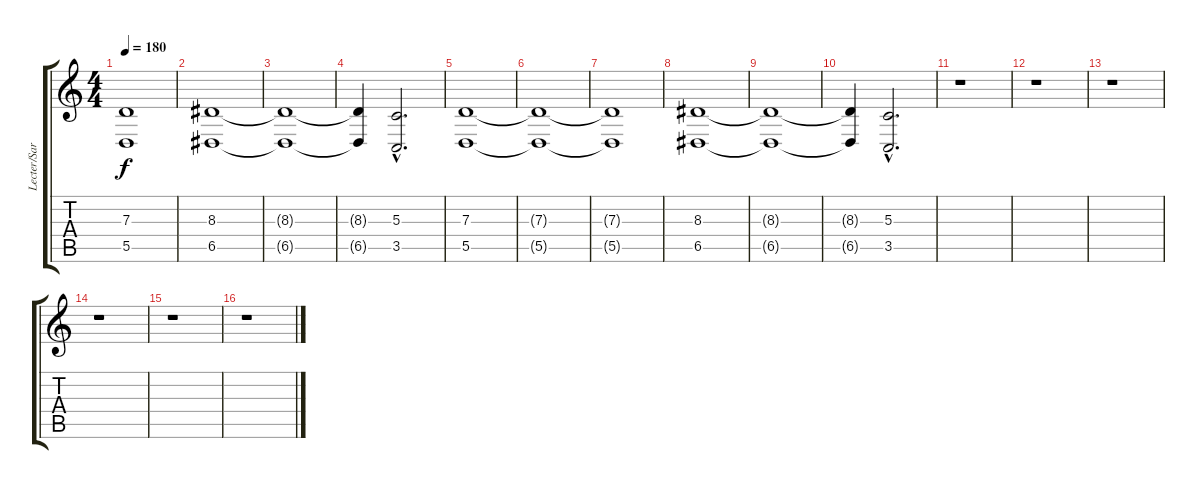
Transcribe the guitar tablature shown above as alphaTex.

\track ("Lecter/Sarah (Keyb/Choir)" "Lecter/Sar") {instrument pad4choir}
\staff {score tabs}
\tuning (E4 B3 G3 D3 A2 D2) {hide}
\ts (4 4)
\tempo 180
\clef g2
\ks c
(7.3{t} 5.5{t}).1{dy f} |
(8.3 6.5).1 |
(8.3{t} 6.5{t}).1 |
(8.3{t} 6.5{t}).4 (5.3{hac} 3.5{hac}).2{d} |
(7.3 5.5).1 |
(7.3{t} 5.5{t}).1 |
(7.3{t} 5.5{t}).1 |
(8.3 6.5).1 |
(8.3{t} 6.5{t}).1 |
(8.3{t} 6.5{t}).4 (5.3{hac} 3.5{hac}).2{d} |
r.1 |
r.1 |
r.1 |
r.1 |
r.1 |
r.1
